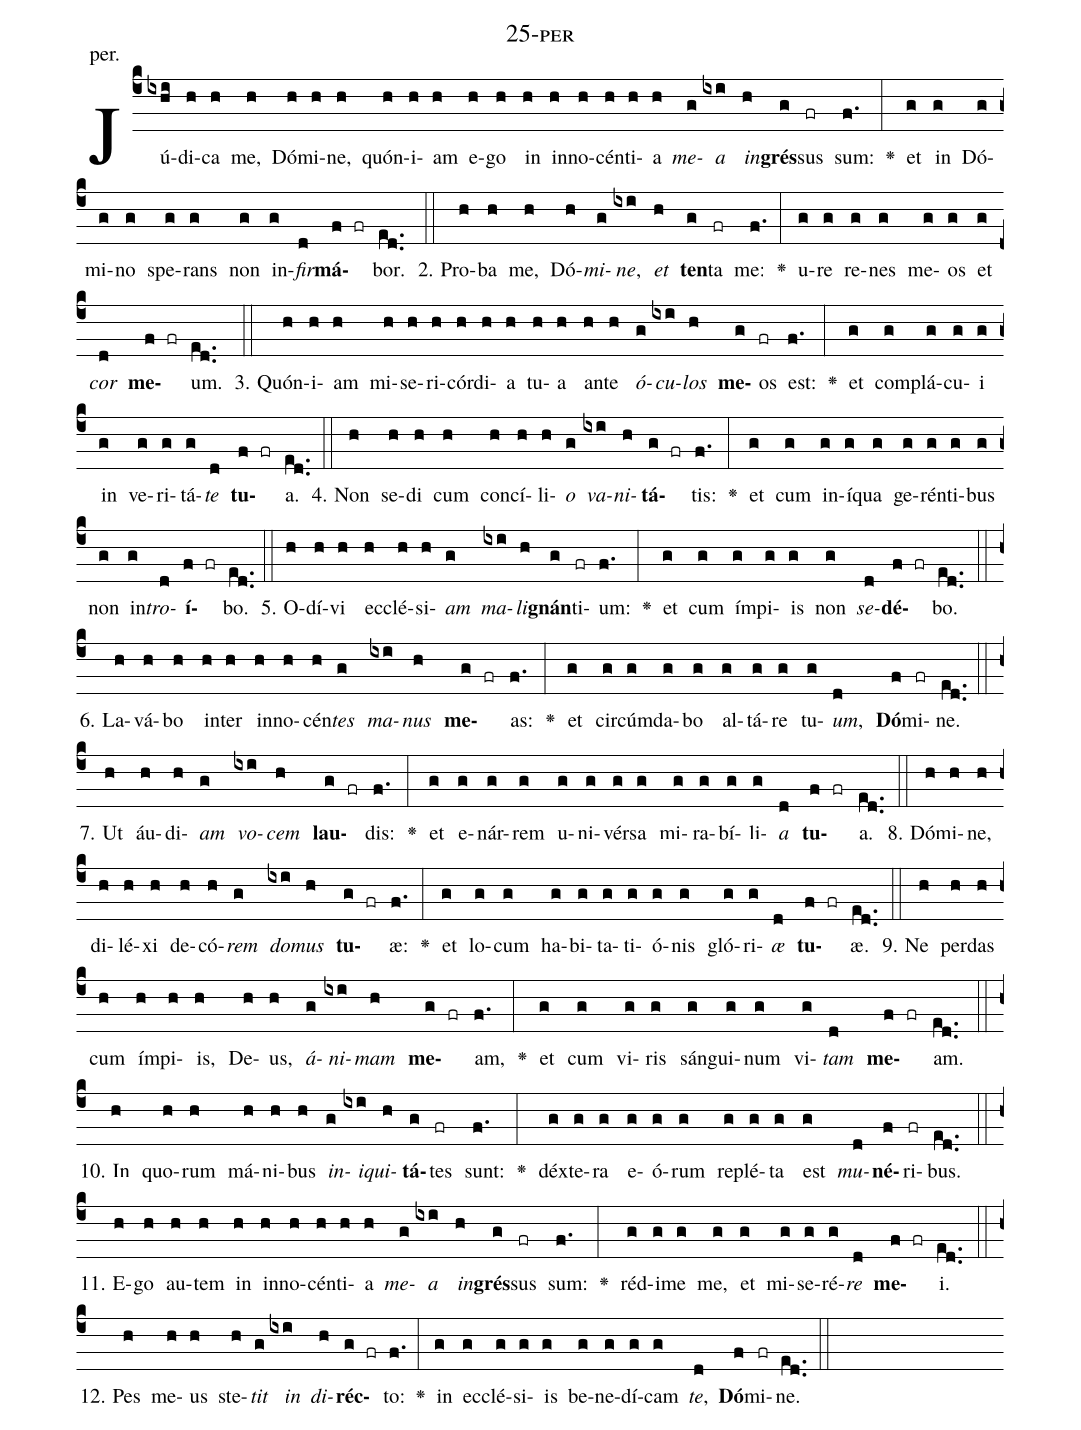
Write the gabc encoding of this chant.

name: 25-per;
annotation: per.;
%%
(c4)Jú(ixhi)di(h)ca(h) me,(h) Dó(h)mi(h)ne,(h) quón(h)i(h)am(h) e(h)go(h) in(h) in(h)no(h)cén(h)ti(h)a(h) <i>me</i>(g)<i>a</i>(ixi) <i>in</i>(h)<b>grés</b>(g)sus(fr) sum:(f.) <v>\greheightstar</v>(:) et(g) in(g) Dó(g)mi(g)no(g) spe(g)rans(g) non(g) in(g)<i>fir</i>(d)<b>má</b>(f fr)bor.(ed..) (::)
2. Pro(h)ba(h) me,(h) Dó(h)<i>mi</i>(g)<i>ne</i>,(ixi) <i>et</i>(h) <b>ten</b>(g)ta(fr) me:(f.) <v>\greheightstar</v>(:) u(g)re(g) re(g)nes(g) me(g)os(g) et(g) <i>cor</i>(d) <b>me</b>(f fr)um.(ed..) (::)
3. Quón(h)i(h)am(h) mi(h)se(h)ri(h)cór(h)di(h)a(h) tu(h)a(h) an(h)te(h) <i>ó</i>(g)<i>cu</i>(ixi)<i>los</i>(h) <b>me</b>(g)os(fr) est:(f.) <v>\greheightstar</v>(:) et(g) com(g)plá(g)cu(g)i(g) in(g) ve(g)ri(g)tá(g)<i>te</i>(d) <b>tu</b>(f fr)a.(ed..) (::)
4. Non(h) se(h)di(h) cum(h) con(h)cí(h)li(h)<i>o</i>(g) <i>va</i>(ixi)<i>ni</i>(h)<b>tá</b>(g fr)tis:(f.) <v>\greheightstar</v>(:) et(g) cum(g) in(g)í(g)qua(g) ge(g)rén(g)ti(g)bus(g) non(g) in(g)<i>tro</i>(d)<b>í</b>(f fr)bo.(ed..) (::)
5. O(h)dí(h)vi(h) ec(h)clé(h)si(h)<i>am</i>(g) <i>ma</i>(ixi)<i>li</i>(h)<b>gnán</b>(g)ti(fr)um:(f.) <v>\greheightstar</v>(:) et(g) cum(g) ím(g)pi(g)is(g) non(g) <i>se</i>(d)<b>dé</b>(f fr)bo.(ed..) (::)
6. La(h)vá(h)bo(h) in(h)ter(h) in(h)no(h)cén(h)<i>tes</i>(g) <i>ma</i>(ixi)<i>nus</i>(h) <b>me</b>(g fr)as:(f.) <v>\greheightstar</v>(:) et(g) cir(g)cúm(g)da(g)bo(g) al(g)tá(g)re(g) tu(g)<i>um</i>,(d) <b>Dó</b>(f)mi(fr)ne.(ed..) (::)
7. Ut(h) áu(h)di(h)<i>am</i>(g) <i>vo</i>(ixi)<i>cem</i>(h) <b>lau</b>(g fr)dis:(f.) <v>\greheightstar</v>(:) et(g) e(g)nár(g)rem(g) u(g)ni(g)vér(g)sa(g) mi(g)ra(g)bí(g)li(g)<i>a</i>(d) <b>tu</b>(f fr)a.(ed..) (::)
8. Dó(h)mi(h)ne,(h) di(h)lé(h)xi(h) de(h)có(h)<i>rem</i>(g) <i>do</i>(ixi)<i>mus</i>(h) <b>tu</b>(g fr)æ:(f.) <v>\greheightstar</v>(:) et(g) lo(g)cum(g) ha(g)bi(g)ta(g)ti(g)ó(g)nis(g) gló(g)ri(g)<i>æ</i>(d) <b>tu</b>(f fr)æ.(ed..) (::)
9. Ne(h) per(h)das(h) cum(h) ím(h)pi(h)is,(h) De(h)us,(h) <i>á</i>(g)<i>ni</i>(ixi)<i>mam</i>(h) <b>me</b>(g fr)am,(f.) <v>\greheightstar</v>(:) et(g) cum(g) vi(g)ris(g) sán(g)gui(g)num(g) vi(g)<i>tam</i>(d) <b>me</b>(f fr)am.(ed..) (::)
10. In(h) quo(h)rum(h) má(h)ni(h)bus(h) <i>in</i>(g)<i>i</i>(ixi)<i>qui</i>(h)<b>tá</b>(g)tes(fr) sunt:(f.) <v>\greheightstar</v>(:) déx(g)te(g)ra(g) e(g)ó(g)rum(g) re(g)plé(g)ta(g) est(g) <i>mu</i>(d)<b>né</b>(f)ri(fr)bus.(ed..) (::)
11. E(h)go(h) au(h)tem(h) in(h) in(h)no(h)cén(h)ti(h)a(h) <i>me</i>(g)<i>a</i>(ixi) <i>in</i>(h)<b>grés</b>(g)sus(fr) sum:(f.) <v>\greheightstar</v>(:) réd(g)i(g)me(g) me,(g) et(g) mi(g)se(g)ré(g)<i>re</i>(d) <b>me</b>(f fr)i.(ed..) (::)
12. Pes(h) me(h)us(h) ste(h)<i>tit</i>(g) <i>in</i>(ixi) <i>di</i>(h)<b>réc</b>(g fr)to:(f.) <v>\greheightstar</v>(:) in(g) ec(g)clé(g)si(g)is(g) be(g)ne(g)dí(g)cam(g) <i>te</i>,(d) <b>Dó</b>(f)mi(fr)ne.(ed..) (::)
